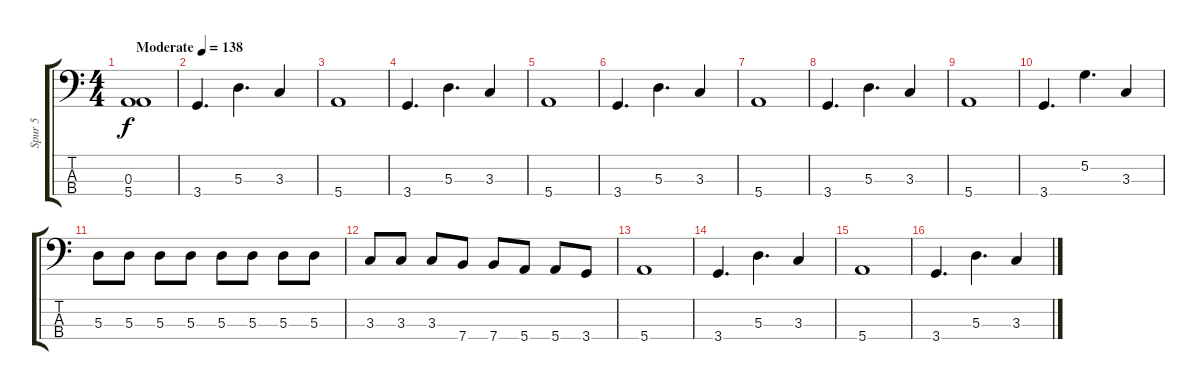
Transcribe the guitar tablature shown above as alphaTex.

\track ("Spur 5" "Spur 5") {instrument electricbasspick}
\staff {score tabs}
\tuning (G2 D2 A1 E1) {hide}
\ts (4 4)
\tempo (138 "Moderate")
\clef f4
\ks c
(0.3 5.4).1{dy f instrument electricbasspick} |
3.4.4{d} 5.3.4{d} 3.3.4 |
5.4.1 |
3.4.4{d} 5.3.4{d} 3.3.4 |
5.4.1 |
3.4.4{d} 5.3.4{d} 3.3.4 |
5.4.1 |
3.4.4{d} 5.3.4{d} 3.3.4 |
5.4.1 |
3.4.4{d} 5.2.4{d} 3.3.4 |
5.3.8 5.3.8 5.3.8 5.3.8 5.3.8 5.3.8 5.3.8 5.3.8 |
3.3.8 3.3.8 3.3.8 7.4.8 7.4.8 5.4.8 5.4.8 3.4.8 |
5.4.1 |
3.4.4{d} 5.3.4{d} 3.3.4 |
5.4.1 |
3.4.4{d} 5.3.4{d} 3.3.4
